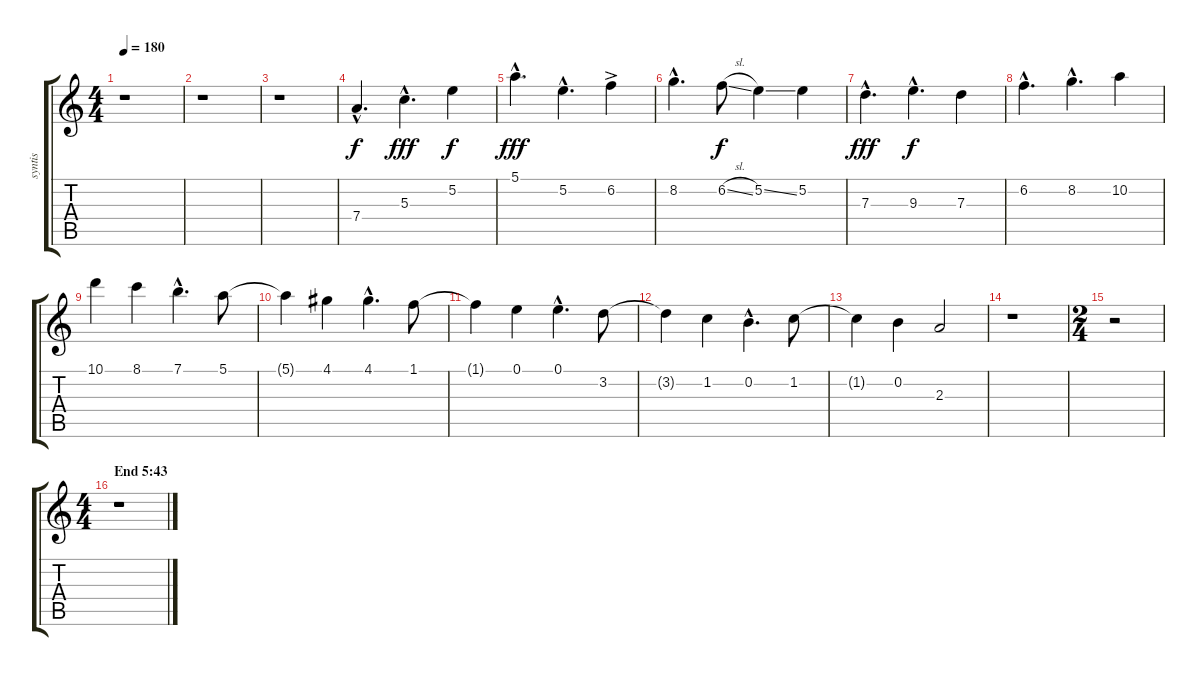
\track ("syntis" "syntis") {instrument violin}
\staff {score tabs}
\tuning (E5 B4 G4 D4 A3 E3) {hide}
\ts (4 4)
\tempo 180
\clef g2
\ks c
r.1{dy f} |
r.1 |
r.1 |
7.4{hac}.4{d volume 12 instrument violin} 5.3{hac}.4{d dy fff} 5.2.4{dy f} |
5.1{hac}.4{d dy fff} 5.2{hac}.4{d} 6.2{ac}.4 |
8.2{hac}.4{d} 6.2{sl}.8{dy f} 5.2{ss}.4 5.2.4 |
7.3{hac}.4{d dy fff} 9.3{hac}.4{d dy f} 7.3.4 |
6.2{hac}.4{d} 8.2{hac}.4{d} 10.2.4 |
10.1.4 8.1.4 7.1{hac}.4{d} 5.1.8 |
5.1{t}.4 4.1.4 4.1{hac}.4{d} 1.1.8 |
1.1{t}.4 0.1.4 0.1{hac}.4{d} 3.2.8 |
3.2{t}.4 1.2.4 0.2{hac}.4{d} 1.2.8 |
1.2{t}.4 0.2.4 2.3.2 |
r.1 |
\ts (2 4)
r.2 |
\ts (4 4)
\section ("" "End 5:43")
r.1
